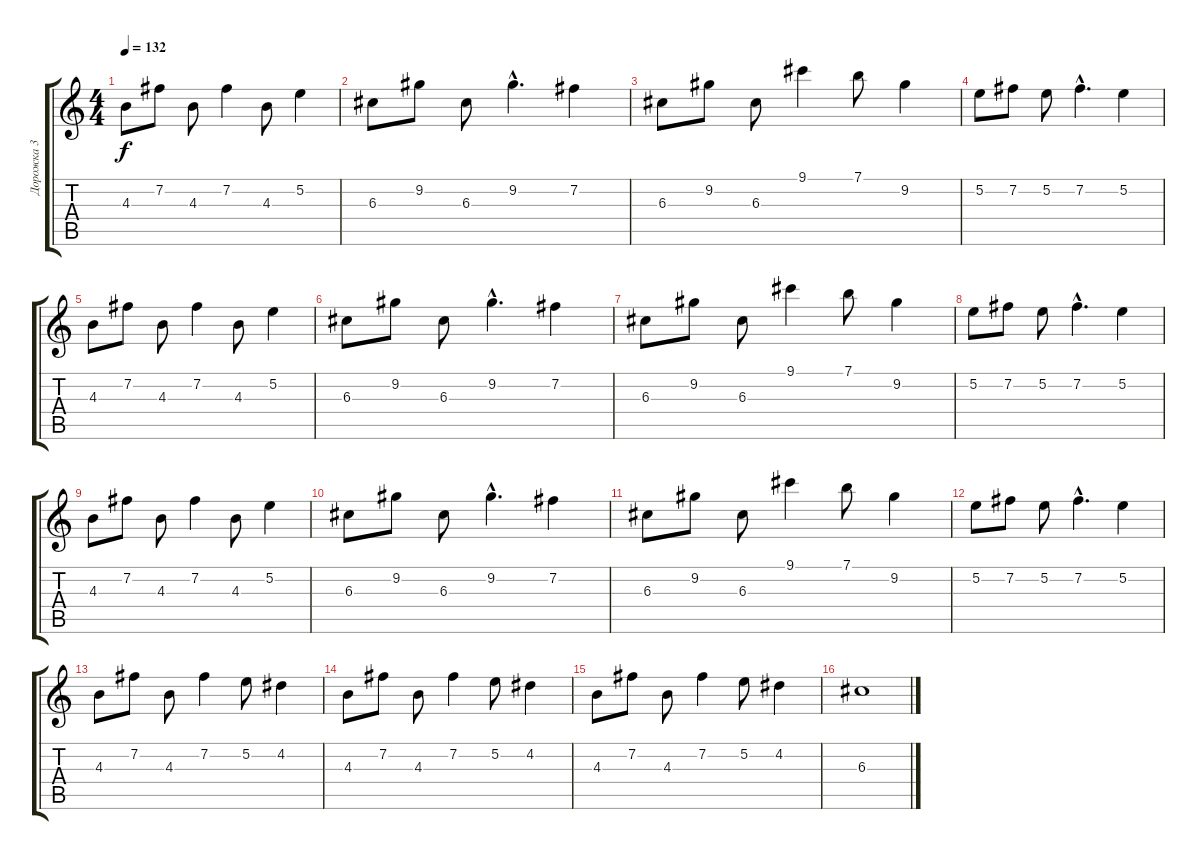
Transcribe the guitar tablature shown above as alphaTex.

\track ("Дорожка 3" "Дорожка 3") {instrument distortionguitar}
\staff {score tabs}
\tuning (E4 B3 G3 D3 A2 E2) {hide}
\ts (4 4)
\tempo 132
\clef g2
\ks c
4.3.8{dy f} 7.2.8 4.3.8 7.2.4 4.3.8 5.2.4 |
6.3.8 9.2.8 6.3.8 9.2{hac}.4{d} 7.2.4 |
6.3.8 9.2.8 6.3.8 9.1.4 7.1.8 9.2.4 |
5.2.8 7.2.8 5.2.8 7.2{hac}.4{d} 5.2.4 |
4.3.8 7.2.8 4.3.8 7.2.4 4.3.8 5.2.4 |
6.3.8 9.2.8 6.3.8 9.2{hac}.4{d} 7.2.4 |
6.3.8 9.2.8 6.3.8 9.1.4 7.1.8 9.2.4 |
5.2.8 7.2.8 5.2.8 7.2{hac}.4{d} 5.2.4 |
4.3.8 7.2.8 4.3.8 7.2.4 4.3.8 5.2.4 |
6.3.8 9.2.8 6.3.8 9.2{hac}.4{d} 7.2.4 |
6.3.8 9.2.8 6.3.8 9.1.4 7.1.8 9.2.4 |
5.2.8 7.2.8 5.2.8 7.2{hac}.4{d} 5.2.4 |
4.3.8 7.2.8 4.3.8 7.2.4 5.2.8 4.2.4 |
4.3.8 7.2.8 4.3.8 7.2.4 5.2.8 4.2.4 |
4.3.8 7.2.8 4.3.8 7.2.4 5.2.8 4.2.4 |
6.3.1
